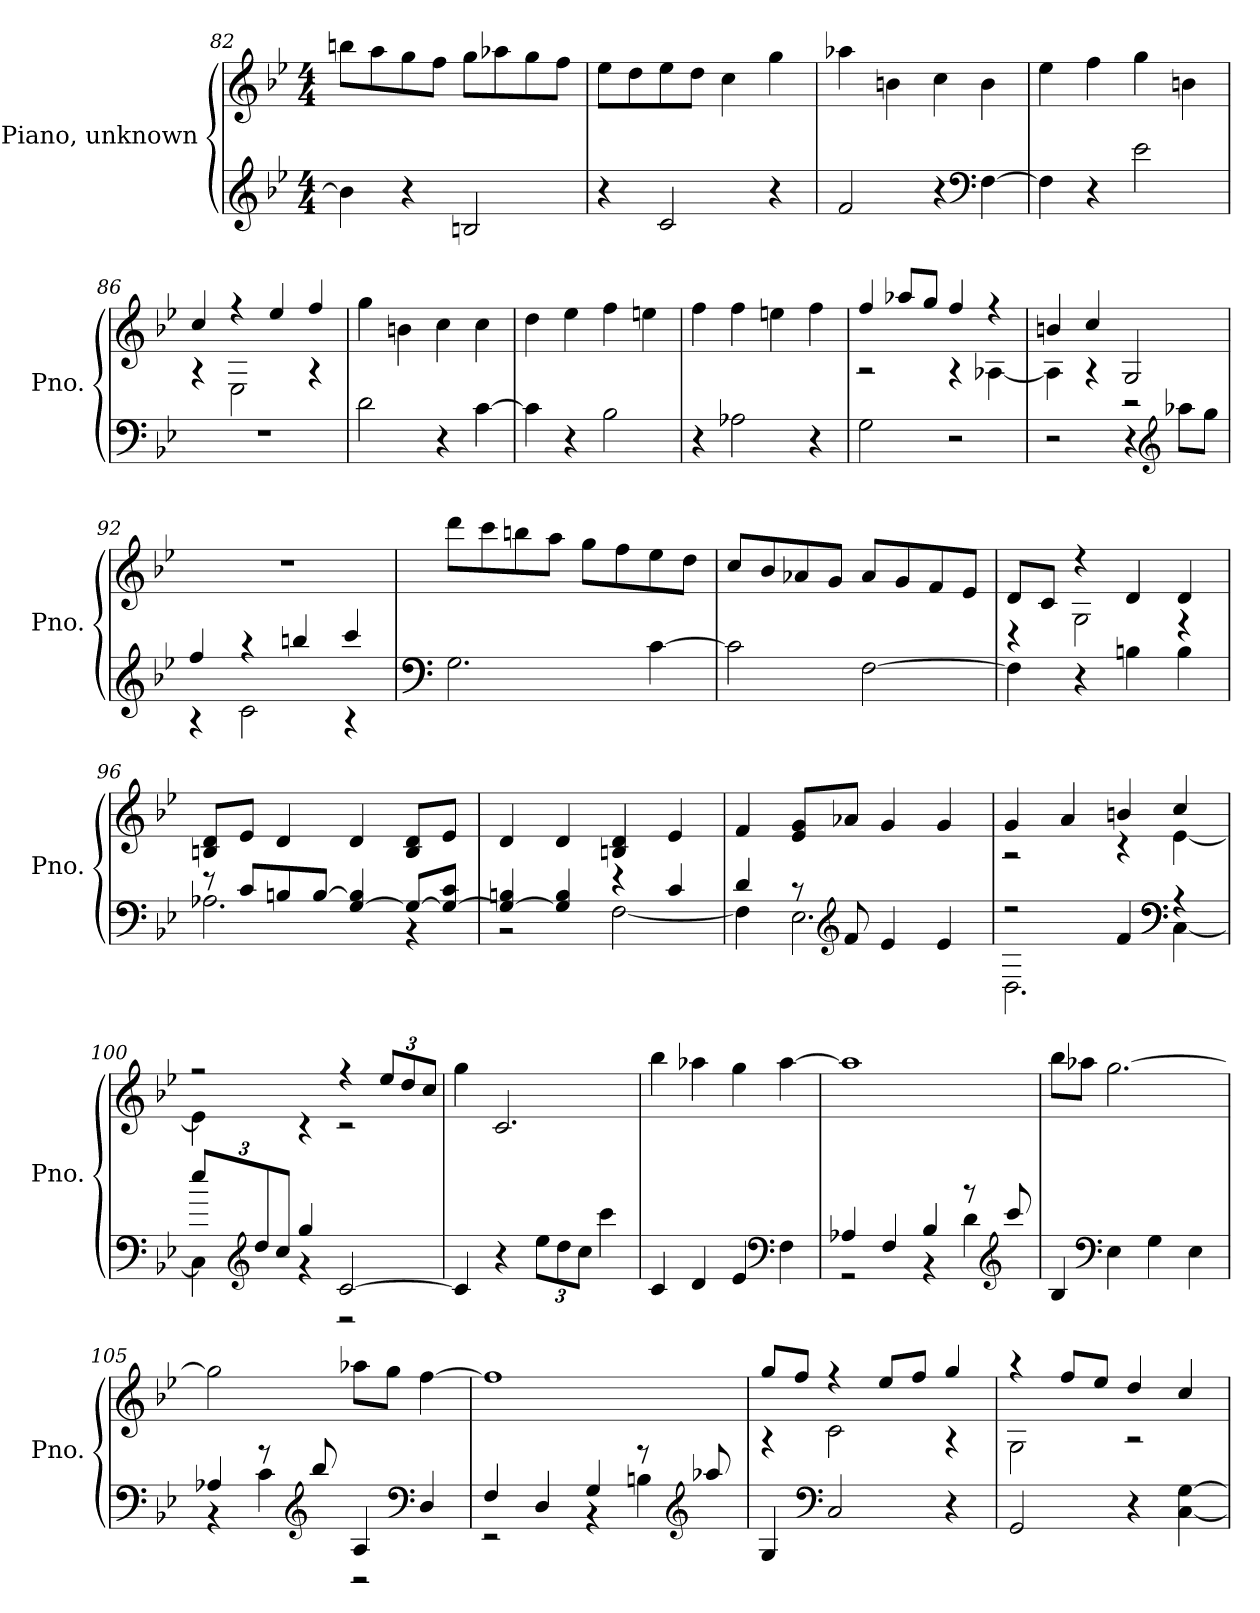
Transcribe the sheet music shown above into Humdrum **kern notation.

**kern	**kern
*part1	*part1
*staff2	*staff1
*I"Piano, unknown	*
*I'Pno.	*
!!LO:LB:g=z
*clefG2	*clefG2
*k[b-e-]	*k[b-e-]
*M4/4	*M4/4
=82	=82
4b\]	8bbn\L
.	8aa\
4r	8gg\
.	8ff\J
2Bn/	8gg\L
.	8aa-X\
.	8gg\
.	8ff\J
=83	=83
4r	8ee-\L
.	8dd\
2c/	8ee-\
.	8dd\J
.	4cc\
4r	4gg\
=84	=84
2f/	4aa-X\
.	4bn\
4r	4cc\
*clefF4	*
[4F\	4b\
=85	=85
4F\]	4ee-\
4r	4ff\
2e-\	4gg\
.	4bn\
=86	=86
*	*^
1r	4cc/	4r
.	4r	2E-\
.	4ee-/	.
.	4ff/	4r
*	*v	*v
=87	=87
2d\	4gg\
.	4bn\
4r	4cc\
[4c\	4cc\
!!LO:LB:g=z
=88	=88
4c\]	4dd\
4r	4ee-\
2B-\	4ff\
.	4een\
=89	=89
4r	4ff\
2A-X\	4ff\
.	4een\
4r	4ff\
=90	=90
*	*^
2G\	4ff/	2r
.	8aa-X/L	.
.	8gg/J	.
2r	4ff/	4r
.	4r	[4A-X\
=91	=91	=91
2r	4bn/	4A-\]
.	4cc/	4r
4r	2G/	2r
*clefG2	*	*
8aa-X\L	.	.
8gg\J	.	.
*	*v	*v
=92	=92
*^	*
4ff/	4r	1r
4r	2c\	.
4bbn/	.	.
4ccc/	4r	.
*v	*v	*
!!LO:LB:g=z
=93	=93
*clefF4	*
2.G\	8ddd\L
.	8ccc\
.	8bbn\
.	8aa\J
.	8gg\L
.	8ff\
[4c\	8ee-\
.	8dd\J
=94	=94
2c\]	8cc/L
.	8b-/
.	8a-X/
.	8g/J
[2F\	8a-/L
.	8g/
.	8f/
.	8e-/J
=95	=95
*	*^
4F\]	8d/L	4r
.	8c/J	.
4r	4r	2G\
4Bn\	4d/	.
4B\	4d/	4r
*	*v	*v
=96	=96
*^	*
8r	2.A-X\	8Bn/ 8d/L
8c/L	.	8e-/J
8Bn/	.	4d/
[8B/J	.	.
[4G/ 4B/]	.	4d/
8G/L_	4r	8B/ 8d/L
8G/_ 8c/J	.	8e-/J
=97	=97	=97
4G/_ 4Bn/	2r	4d/
4G/] 4B/	.	4d/
4r	[2F\	4Bn/ 4d/
4c/	.	4e-/
!!LO:LB:g=z
=98	=98	=98
4d/	4F\]	4f/
8r	2.E-\	8e-/ 8g/L
*clefG2	*	*
8f/	.	8a-X/J
4e-/	.	4g/
4e-/	.	4g/
=99	=99	=99
*	*	*^
2r	2.D\	4g/	2r
.	.	4a/	.
4f/	.	4bn/	4r
*clefF4	*	*	*
4r	[4C\	4cc/	[4e-\
=100	=100	=100	=100
*Xbrackettup	*	*	*
12ee-/L	4C\]	2r	4e-\]
*clefG2	*	*	*
12dd/	.	.	.
12cc/J	.	.	.
4gg/	4r	.	4r
[2c/	2r	4r	2r
*	*	*Xbrackettup	*
.	.	12ee-/L	.
.	.	12dd/	.
.	.	12cc/J	.
*v	*v	*	*
*	*v	*v
=101	=101
4c/]	4gg\
4r	2.c/
12ee-\L	.
12dd\	.
12cc\J	.
4ccc\	.
=102	=102
4c/	4bb-\
4d/	4aa-X\
4e-/	4gg\
*clefF4	*
4F\	[4aa-\
!!LO:PB:g=z
=103	=103
*^	*
4A-X/	2r	1aa-]
4F/	.	.
4B-/	4r	.
8r	4d\	.
*clefG2	*	*
8ccc/	.	.
*v	*v	*
=104	=104
4B-/	8bb-\L
.	8aa-X\J
*clefF4	*
4E-\	[2.gg\
4G\	.
4E-\	.
=105	=105
*^	*
4A-X/	4r	2gg\]
8r	4c\	.
*clefG2	*	*
8bb-/	.	.
4A-/	2r	8aa-X\L
.	.	8gg\J
*clefF4	*	*
4D/	.	[4ff\
=106	=106	=106
4F/	2r	1ff]
4D/	.	.
4G/	4r	.
8r	4Bn\	.
*clefG2	*	*
8aa-X/	.	.
*v	*v	*
!!LO:LB:g=z
=107	=107
*	*^
4G/	8gg/L	4r
.	8ff/J	.
*clefF4	*	*
2C/	4r	2c\
.	8ee-/L	.
.	8ff/J	.
4r	4gg/	4r
=108	=108	=108
2GG/	4r	2G\
.	8ff/L	.
.	8ee-/J	.
4r	4dd/	2r
[4C\ [4G\	4cc/	.
*	*v	*v
=	=
*-	*-
